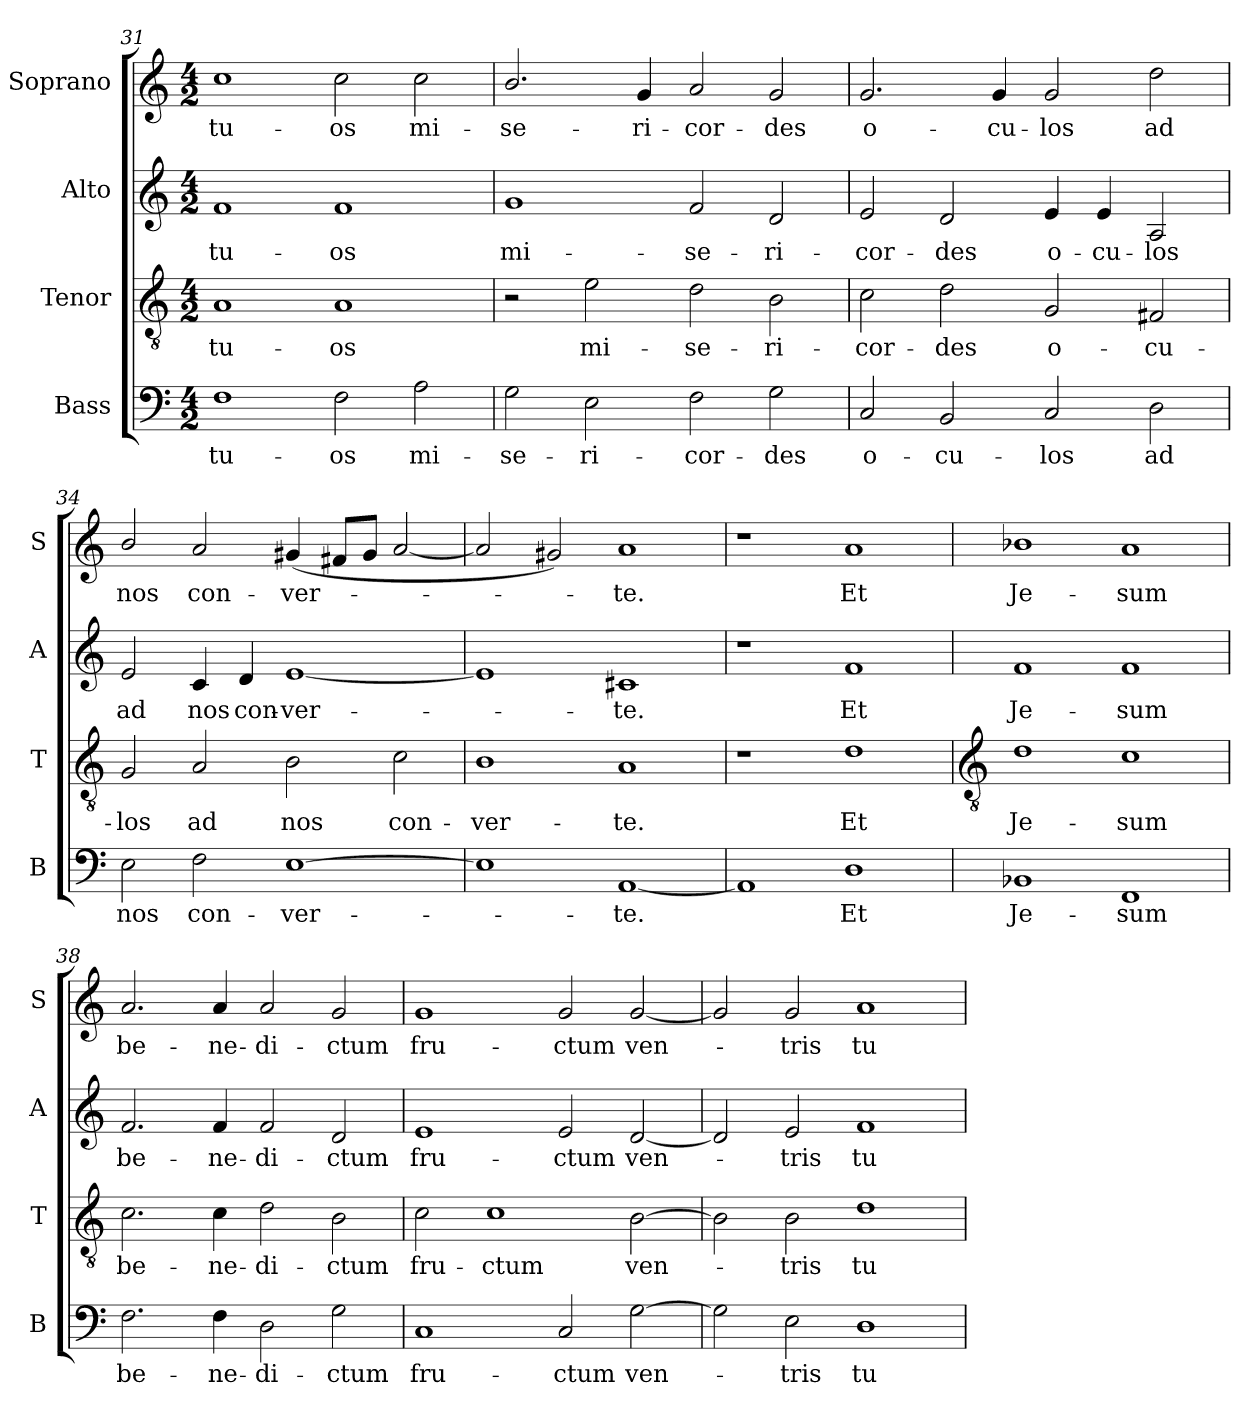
**kern	**text	**kern	**text	**kern	**text	**kern	**text
*part4	*part4	*part3	*part3	*part2	*part2	*part1	*part1
*staff4	*staff4	*staff3	*staff3	*staff2	*staff2	*staff1	*staff1
*I"Bass	*	*I"Tenor	*	*I"Alto	*	*I"Soprano	*
*I'B	*	*I'T	*	*I'A	*	*I'S	*
!!LO:LB:g=z
*clefF4	*	*clefGv2	*	*clefG2	*	*clefG2	*
*k[]	*	*k[]	*	*k[]	*	*k[]	*
*C:	*	*C:	*	*C:	*	*C:	*
*M4/2	*	*M4/2	*	*M4/2	*	*M4/2	*
=31	=31	=31	=31	=31	=31	=31	=31
!	!LO:LY:b	!	!LO:LY:b	!	!LO:LY:b	!	!LO:LY:b
1F	tu-	1A	tu-	1f	tu-	1cc	tu-
!	!LO:LY:b	!	!LO:LY:b	!	!LO:LY:b	!	!LO:LY:b
2F	-os	1A	-os	1f	-os	2cc	-os
!	!LO:LY:b	!	!	!	!	!	!LO:LY:b
2A	mi-	.	.	.	.	2cc	mi-
=32	=32	=32	=32	=32	=32	=32	=32
!	!LO:LY:b	!	!	!	!LO:LY:b	!	!LO:LY:b
2G	-se-	2r	.	1g	mi-	2.b/	-se-
!	!LO:LY:b	!	!LO:LY:b	!	!	!	!
2E	-ri-	2e	mi-	.	.	.	.
!	!	!	!	!	!	!	!LO:LY:b
.	.	.	.	.	.	4g	-ri-
!	!LO:LY:b	!	!LO:LY:b	!	!LO:LY:b	!	!LO:LY:b
2F	-cor-	2d	-se-	2f	-se-	2a	-cor-
!	!LO:LY:b	!	!LO:LY:b	!	!LO:LY:b	!	!LO:LY:b
2G	-des	2B	-ri-	2d	-ri-	2g	-des
=33	=33	=33	=33	=33	=33	=33	=33
!	!LO:LY:b	!	!LO:LY:b	!	!LO:LY:b	!	!LO:LY:b
2C	o-	2c	-cor-	2e	-cor-	2.g	o-
!	!LO:LY:b	!	!LO:LY:b	!	!LO:LY:b	!	!
2BB	-cu-	2d	-des	2d	-des	.	.
!	!	!	!	!	!	!	!LO:LY:b
.	.	.	.	.	.	4g	-cu-
!	!LO:LY:b	!	!LO:LY:b	!	!LO:LY:b	!	!LO:LY:b
2C	-los	2G	o-	4e	o-	2g	-los
!	!	!	!	!	!LO:LY:b	!	!
.	.	.	.	4e	-cu-	.	.
!	!LO:LY:b	!	!LO:LY:b	!	!LO:LY:b	!	!LO:LY:b
2D	ad	2F#X	-cu-	2A	-los	2dd	ad
=34	=34	=34	=34	=34	=34	=34	=34
!	!LO:LY:b	!	!LO:LY:b	!	!LO:LY:b	!	!LO:LY:b
2E	nos	2G	-los	2e	ad	2b/	nos
!	!LO:LY:b	!	!LO:LY:b	!	!LO:LY:b	!	!LO:LY:b
2F	con-	2A	ad	4c	nos	2a	con-
!	!	!	!	!	!LO:LY:b	!	!
.	.	.	.	4d	con-	.	.
!	!LO:LY:b	!	!LO:LY:b	!	!LO:LY:b	!	!LO:LY:b
[1E	-ver-	2B	nos	[1e	-ver-	(<4g#X	-ver-
.	.	.	.	.	.	8f#XL	.
.	.	.	.	.	.	8g#J	.
!	!	!	!LO:LY:b	!	!	!	!
.	.	2c	con-	.	.	[2a	.
=35	=35	=35	=35	=35	=35	=35	=35
!	!	!	!LO:LY:b	!	!	!	!
1E]	.	1B	-ver-	1e]	.	2a]	.
.	.	.	.	.	.	2g#X)	.
!	!LO:LY:b	!	!LO:LY:b	!	!LO:LY:b	!	!LO:LY:b
[1AA	te.	1A	-te.	1c#X	te.	1a	te.
=36	=36	=36	=36	=36	=36	=36	=36
1AA]	.	1r	.	1r	.	1r	.
!	!LO:LY:b	!	!LO:LY:b	!	!LO:LY:b	!	!LO:LY:b
1D	Et	1d	Et	1f	Et	1a	Et
!!LO:LB:g=z
=37	=37	=37	=37	=37	=37	=37	=37
*	*	*clefGv2	*	*	*	*	*
!	!LO:LY:b	!	!LO:LY:b	!	!LO:LY:b	!	!LO:LY:b
1BB-X	Je-	1d	Je-	1f	Je-	1b-X	Je-
!	!LO:LY:b	!	!LO:LY:b	!	!LO:LY:b	!	!LO:LY:b
1FF	-sum	1c	-sum	1f	-sum	1a	-sum
=38	=38	=38	=38	=38	=38	=38	=38
!	!LO:LY:b	!	!LO:LY:b	!	!LO:LY:b	!	!LO:LY:b
2.F	be-	2.c	be-	2.f	be-	2.a	be-
!	!LO:LY:b	!	!LO:LY:b	!	!LO:LY:b	!	!LO:LY:b
4F	-ne-	4c	-ne-	4f	-ne-	4a	-ne-
!	!LO:LY:b	!	!LO:LY:b	!	!LO:LY:b	!	!LO:LY:b
2D	-di-	2d	-di-	2f	-di-	2a	-di-
!	!LO:LY:b	!	!LO:LY:b	!	!LO:LY:b	!	!LO:LY:b
2G	-ctum	2B	-ctum	2d	-ctum	2g	-ctum
=39	=39	=39	=39	=39	=39	=39	=39
!	!LO:LY:b	!	!LO:LY:b	!	!LO:LY:b	!	!LO:LY:b
1C	fru-	2c	fru-	1e	fru-	1g	fru-
!	!	!	!LO:LY:b	!	!	!	!
.	.	1c	-ctum	.	.	.	.
!	!LO:LY:b	!	!	!	!LO:LY:b	!	!LO:LY:b
2C	-ctum	.	.	2e	-ctum	2g	-ctum
!	!LO:LY:b	!	!LO:LY:b	!	!LO:LY:b	!	!LO:LY:b
[2G	ven-	[2B	ven-	[2d	ven-	[2g	ven-
=40	=40	=40	=40	=40	=40	=40	=40
2G]	.	2B]	.	2d]	.	2g]	.
!	!LO:LY:b	!	!LO:LY:b	!	!LO:LY:b	!	!LO:LY:b
2E	tris	2B	tris	2e	tris	2g	tris
!	!LO:LY:b	!	!LO:LY:b	!	!LO:LY:b	!	!LO:LY:b
1D	tu-	1d	tu-	1f	tu-	1a	tu-
=	=	=	=	=	=	=	=
*-	*-	*-	*-	*-	*-	*-	*-
